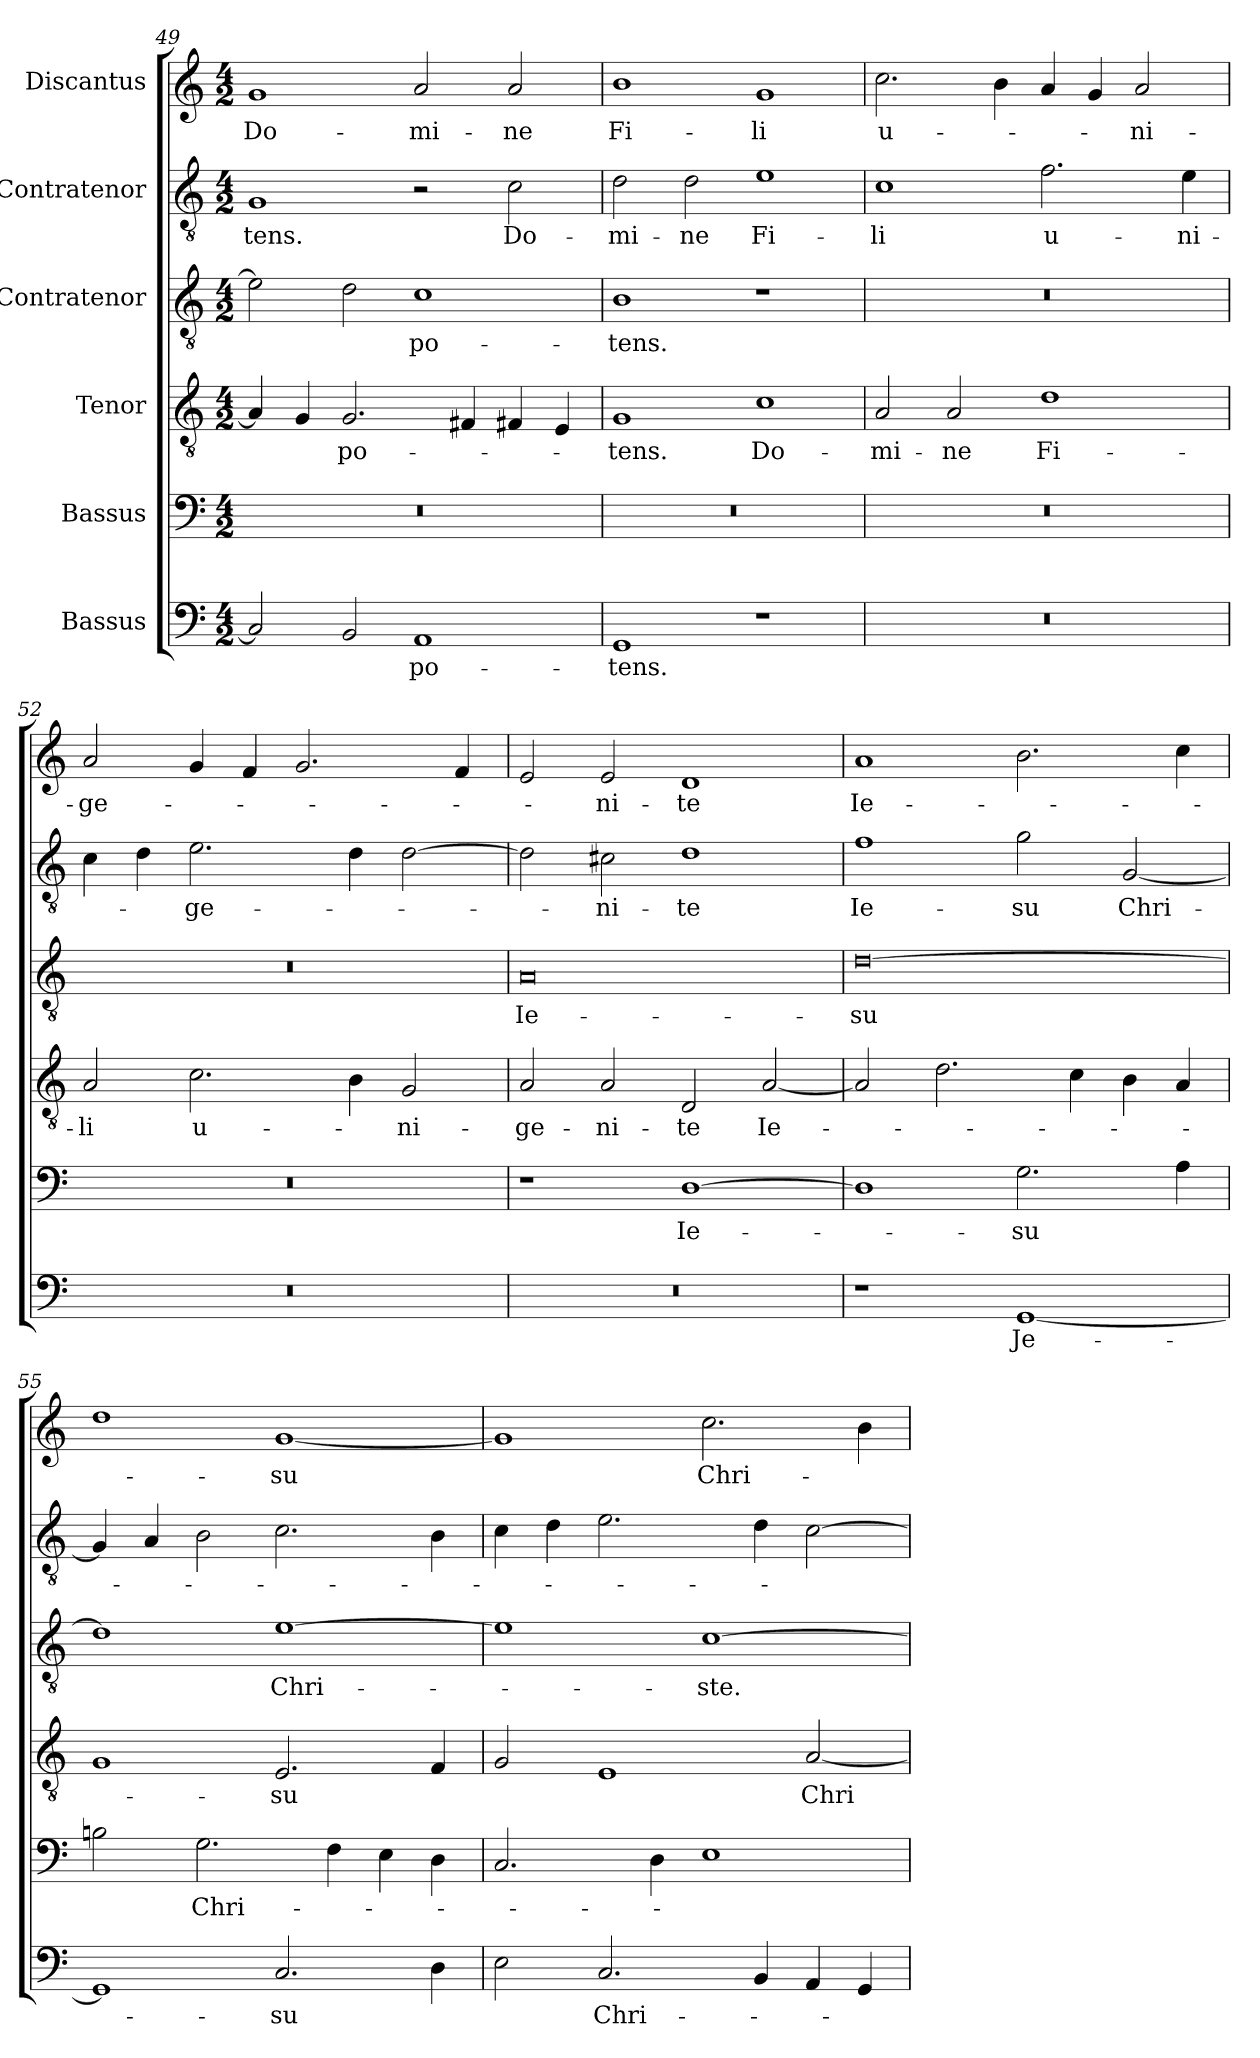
**kern	**text	**kern	**text	**kern	**text	**kern	**text	**kern	**text	**kern	**text
*part6	*part6	*part5	*part5	*part4	*part4	*part3	*part3	*part2	*part2	*part1	*part1
*staff6	*staff6	*staff5	*staff5	*staff4	*staff4	*staff3	*staff3	*staff2	*staff2	*staff1	*staff1
*I"Bassus	*	*I"Bassus	*	*I"Tenor	*	*I"Contratenor	*	*I"Contratenor	*	*I"Discantus	*
*clefF4	*	*clefF4	*	*clefGv2	*	*clefGv2	*	*clefGv2	*	*clefG2	*
*k[]	*	*k[]	*	*k[]	*	*k[]	*	*k[]	*	*k[]	*
*M4/2	*	*M4/2	*	*M4/2	*	*M4/2	*	*M4/2	*	*M4/2	*
=49	=49	=49	=49	=49	=49	=49	=49	=49	=49	=49	=49
2C/]	.	0r	.	4A/]	.	2e\]	.	1G/	-tens.	1g/	Do-
.	.	.	.	4G/	.	.	.	.	.	.	.
2BB/	.	.	.	2.G/	-po-	2d\	.	.	.	.	.
1AA/	-po-	.	.	.	.	1c\	-po-	2r	.	2a/	-mi-
.	.	.	.	4F#X/	.	.	.	.	.	.	.
.	.	.	.	4F#X/	.	.	.	2c\	Do-	2a/	-ne
.	.	.	.	4E/	.	.	.	.	.	.	.
=50	=50	=50	=50	=50	=50	=50	=50	=50	=50	=50	=50
1GG/	-tens.	0r	.	1G/	-tens.	1B\	-tens.	2d\	-mi-	1b\	Fi-
.	.	.	.	.	.	.	.	2d\	-ne	.	.
1r	.	.	.	1c\	Do-	1r	.	1e\	Fi-	1g/	-li
=51	=51	=51	=51	=51	=51	=51	=51	=51	=51	=51	=51
0r	.	0r	.	2A/	-mi-	0r	.	1c\	-li	2.cc\	u-
.	.	.	.	2A/	-ne	.	.	.	.	.	.
.	.	.	.	.	.	.	.	.	.	4b\	.
.	.	.	.	1d\	Fi-	.	.	2.f\	u-	4a/	.
.	.	.	.	.	.	.	.	.	.	4g/	.
.	.	.	.	.	.	.	.	.	.	2a/	-ni-
.	.	.	.	.	.	.	.	4e\	-ni-	.	.
=52	=52	=52	=52	=52	=52	=52	=52	=52	=52	=52	=52
0r	.	0r	.	2A/	-li	0r	.	4c\	.	2a/	-ge-
.	.	.	.	.	.	.	.	4d\	.	.	.
.	.	.	.	2.c\	u-	.	.	2.e\	-ge-	4g/	.
.	.	.	.	.	.	.	.	.	.	4f/	.
.	.	.	.	.	.	.	.	.	.	2.g/	.
.	.	.	.	4B\	.	.	.	4d\	.	.	.
.	.	.	.	2G/	-ni-	.	.	[2d\	.	.	.
.	.	.	.	.	.	.	.	.	.	4f/	.
=53	=53	=53	=53	=53	=53	=53	=53	=53	=53	=53	=53
0r	.	1r	.	2A/	-ge-	0A/	Ie-	2d\]	.	2e/	.
.	.	.	.	2A/	-ni-	.	.	2c#X\	-ni-	2e/	-ni-
.	.	[1D\	Ie-	2D/	-te	.	.	1d\	-te	1d/	-te
.	.	.	.	[2A/	Ie-	.	.	.	.	.	.
=54	=54	=54	=54	=54	=54	=54	=54	=54	=54	=54	=54
1r	.	1D\]	.	2A/]	.	[0d\	-su	1f\	Ie-	1a/	Ie-
.	.	.	.	2.d\	.	.	.	.	.	.	.
[1GG/	Je-	2.G\	-su	.	.	.	.	2g\	-su	2.b\	.
.	.	.	.	4c\	.	.	.	.	.	.	.
.	.	.	.	4B\	.	.	.	[2G/	Chri-	.	.
.	.	4A\	.	4A/	.	.	.	.	.	4cc\	.
=55	=55	=55	=55	=55	=55	=55	=55	=55	=55	=55	=55
1GG/]	.	2Bn\	.	1G/	.	1d\]	.	4G/]	.	1dd\	.
.	.	.	.	.	.	.	.	4A/	.	.	.
.	.	2.G\	Chri-	.	.	.	.	2B\	.	.	.
2.C/	-su	.	.	2.E/	-su	[1e\	Chri-	2.c\	.	[1g/	-su
.	.	4F\	.	.	.	.	.	.	.	.	.
.	.	4E\	.	.	.	.	.	.	.	.	.
4D\	.	4D\	.	4F/	.	.	.	4B\	.	.	.
=56	=56	=56	=56	=56	=56	=56	=56	=56	=56	=56	=56
2E\	.	2.C/	.	2G/	.	1e\]	.	4c\	.	1g/]	.
.	.	.	.	.	.	.	.	4d\	.	.	.
2.C/	Chri-	.	.	1E/	.	.	.	2.e\	.	.	.
.	.	4D\	.	.	.	.	.	.	.	.	.
.	.	1E\	.	.	.	[1c\	-ste.	.	.	2.cc\	Chri-
4BB/	.	.	.	.	.	.	.	4d\	.	.	.
4AA/	.	.	.	[2A/	Chri-	.	.	[2c\	.	.	.
4GG/	.	.	.	.	.	.	.	.	.	4b\	.
=	=	=	=	=	=	=	=	=	=	=	=
*-	*-	*-	*-	*-	*-	*-	*-	*-	*-	*-	*-
